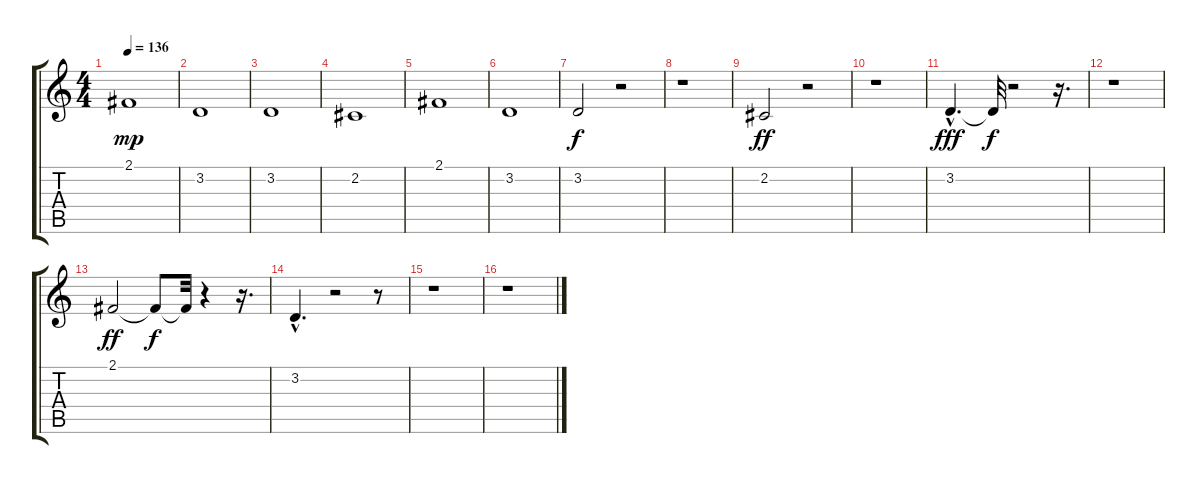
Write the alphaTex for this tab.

\track "" {instrument choiraahs}
\staff {score tabs}
\tuning (E4 B3 G3 D3 A2 E2) {hide}
\ts (4 4)
\tempo 136
\clef g2
\ks c
2.1.1{dy mp} |
3.2.1 |
3.2.1 |
2.2.1 |
2.1.1 |
3.2.1 |
3.2.2{dy f} r.2 |
r.1 |
2.2.2{dy ff} r.2 |
r.1 |
3.2{hac}.4{d dy fff} 3.2{t}.32{dy f} r.2 r.16{d} |
r.1 |
2.1.2{dy ff} 2.1{t}.8{dy f} 2.1{t}.32 r.4 r.16{d} |
3.2{hac}.4{d} r.2 r.8 |
r.1 |
r.1
